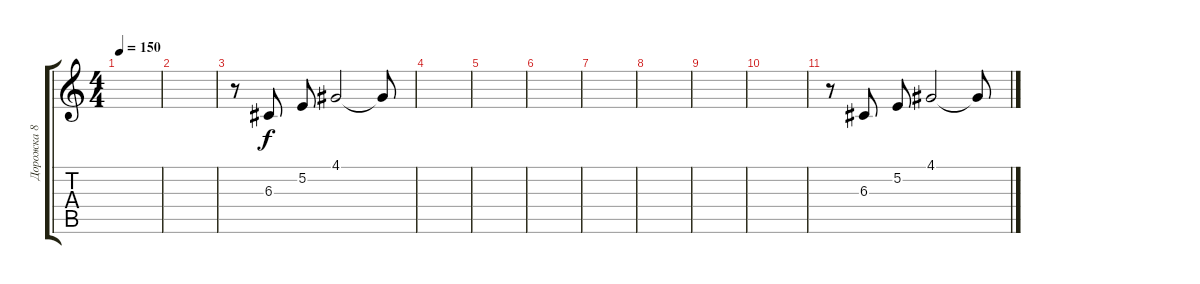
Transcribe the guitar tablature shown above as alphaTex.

\track ("Дорожка 8" "Дорожка 8") {instrument clavinet}
\staff {score tabs}
\tuning (E4 B3 G3 D3 A2 E2) {hide}
\ts (4 4)
\tempo 150
\clef g2
\ks c
|
|
r.8 6.3.8 5.2.8 4.1.2 4.1{t}.8 |
|
|
|
|
|
|
|
r.8{volume 6} 6.3.8 5.2.8 4.1.2 4.1{t}.8
